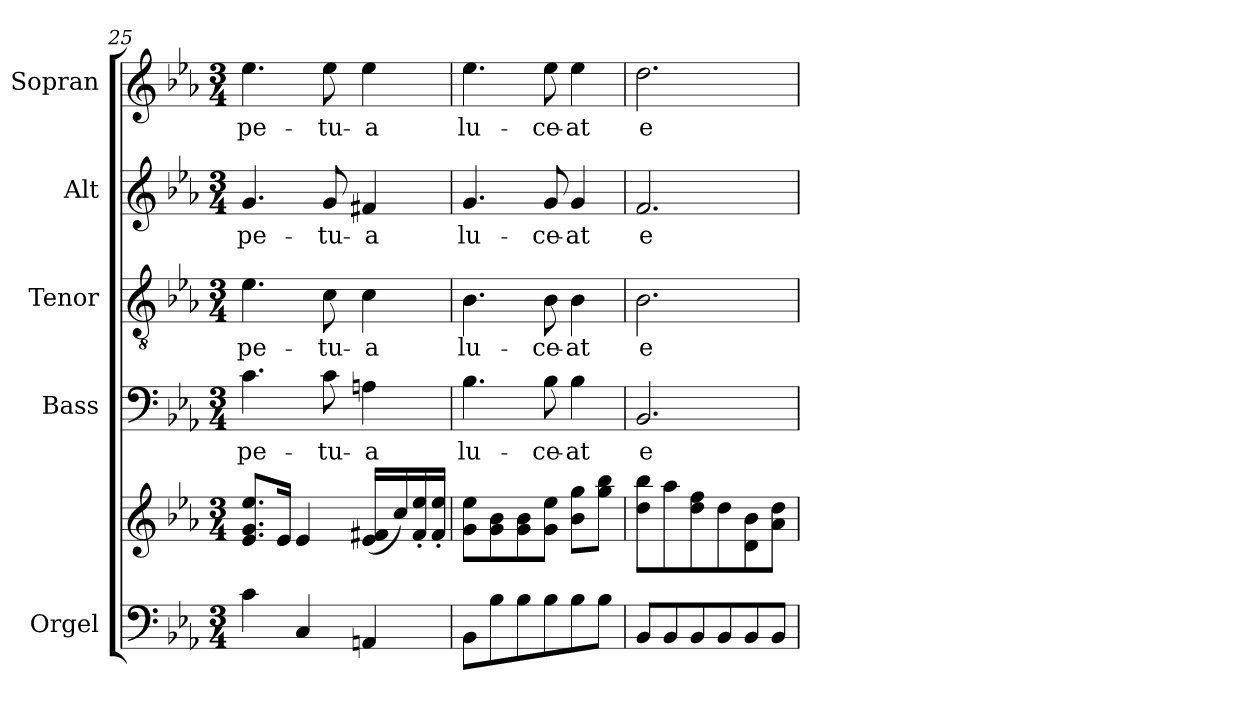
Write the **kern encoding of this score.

**kern	**kern	**kern	**text	**kern	**text	**kern	**text	**kern	**text
*part5	*part5	*part4	*part4	*part3	*part3	*part2	*part2	*part1	*part1
*staff6	*staff5	*staff4	*staff4	*staff3	*staff3	*staff2	*staff2	*staff1	*staff1
*I"Orgel	*	*I"Bass	*	*I"Tenor	*	*I"Alt	*	*I"Sopran	*
*I'Org.	*	*I'B.	*	*I'T.	*	*I'A.	*	*I'S.	*
*clefF4	*clefG2	*clefF4	*	*clefGv2	*	*clefG2	*	*clefG2	*
*k[b-e-a-]	*k[b-e-a-]	*k[b-e-a-]	*	*k[b-e-a-]	*	*k[b-e-a-]	*	*k[b-e-a-]	*
*E-:	*E-:	*E-:	*	*E-:	*	*E-:	*	*E-:	*
*M3/4	*M3/4	*M3/4	*	*M3/4	*	*M3/4	*	*M3/4	*
=25	=25	=25	=25	=25	=25	=25	=25	=25	=25
!	!	!	!LO:LY:b	!	!LO:LY:b	!	!LO:LY:b	!	!LO:LY:b
4c\	8.e-/ 8.g/ 8.ee-/L	4.c\	-pe-	4.e-\	-pe-	4.g/	-pe-	4.ee-\	-pe-
.	16e-/Jk	.	.	.	.	.	.	.	.
4C/	4e-/	.	.	.	.	.	.	.	.
!	!	!	!LO:LY:b	!	!LO:LY:b	!	!LO:LY:b	!	!LO:LY:b
.	.	8c\	-tu-	8c\	-tu-	8g/	-tu-	8ee-\	-tu-
!	!	!	!LO:LY:b	!	!LO:LY:b	!	!LO:LY:b	!	!LO:LY:b
4AAn/	(<16e-/ 16f#X/LL	4An\	-a	4c\	-a	4f#X/	-a	4ee-\	-a
.	16cc/)	.	.	.	.	.	.	.	.
.	16f#/'< 16ee-/'<	.	.	.	.	.	.	.	.
.	16f#/'< 16ee-/'<JJ	.	.	.	.	.	.	.	.
=26	=26	=26	=26	=26	=26	=26	=26	=26	=26
!	!	!	!LO:LY:b	!	!LO:LY:b	!	!LO:LY:b	!	!LO:LY:b
8BB-\L	8g\ 8ee-\L	4.B-\	lu-	4.B-\	lu-	4.g/	lu-	4.ee-\	lu-
8B-\	8g\ 8b-\	.	.	.	.	.	.	.	.
8B-\	8g\ 8b-\	.	.	.	.	.	.	.	.
!	!	!	!LO:LY:b	!	!LO:LY:b	!	!LO:LY:b	!	!LO:LY:b
8B-\	8g\ 8ee-\J	8B-\	-ce-	8B-\	-ce-	8g/	-ce-	8ee-\	-ce-
!	!	!	!LO:LY:b	!	!LO:LY:b	!	!LO:LY:b	!	!LO:LY:b
8B-\	8b-\ 8gg\L	4B-\	-at	4B-\	-at	4g/	-at	4ee-\	-at
8B-\J	8gg\ 8bb-\J	.	.	.	.	.	.	.	.
=27	=27	=27	=27	=27	=27	=27	=27	=27	=27
!	!	!	!LO:LY:b	!	!LO:LY:b	!	!LO:LY:b	!	!LO:LY:b
8BB-/L	8dd\ 8bb-\L	2.BB-/	e-	2.B-\	e-	2.f/	e-	2.dd\	e-
8BB-/	8aa-\	.	.	.	.	.	.	.	.
8BB-/	8dd\ 8ff\	.	.	.	.	.	.	.	.
8BB-/	8dd\	.	.	.	.	.	.	.	.
8BB-/	8d\ 8b-\	.	.	.	.	.	.	.	.
8BB-/J	8a-\ 8dd\J	.	.	.	.	.	.	.	.
=	=	=	=	=	=	=	=	=	=
*-	*-	*-	*-	*-	*-	*-	*-	*-	*-
